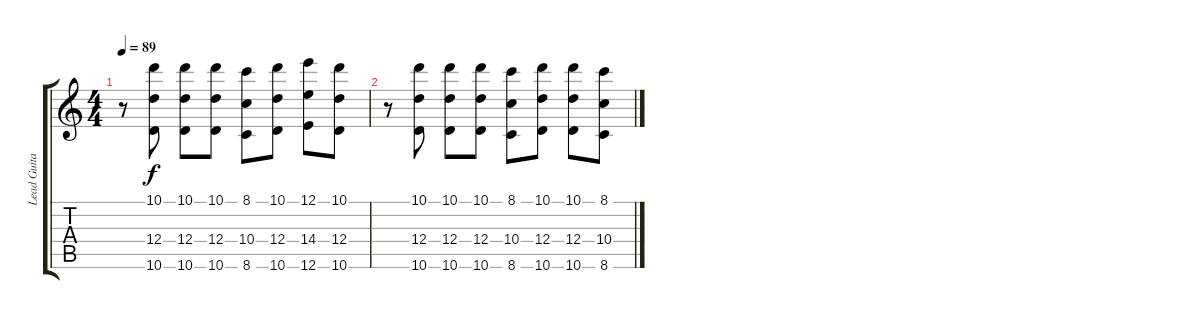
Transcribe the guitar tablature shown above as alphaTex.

\track ("Lead Guitar" "Lead Guita") {instrument overdrivenguitar}
\staff {score tabs}
\tuning (E4 B3 G3 D3 A2 E2) {hide}
\ts (4 4)
\tempo 89
\clef g2
\ks c
r.8{dy f} (10.1 12.4 10.6).8 (10.1 12.4 10.6).8 (10.1 12.4 10.6).8 (8.1 10.4 8.6).8 (10.1 12.4 10.6).8 (12.1 14.4 12.6).8 (10.1 12.4 10.6).8 |
r.8 (10.1 12.4 10.6).8 (10.1 12.4 10.6).8 (10.1 12.4 10.6).8 (8.1 10.4 8.6).8 (10.1 12.4 10.6).8 (10.1 12.4 10.6).8 (8.1 10.4 8.6).8
